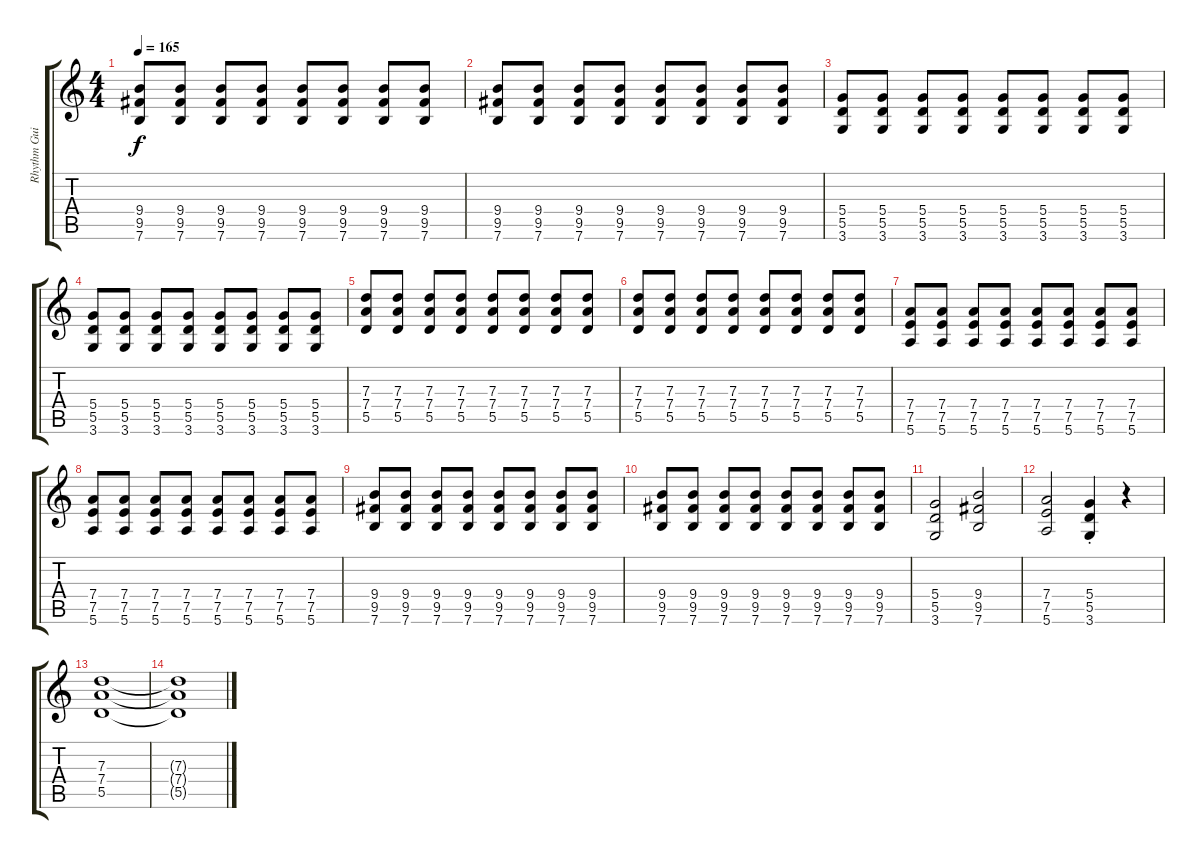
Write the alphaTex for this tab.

\track ("Rhythm Guitar" "Rhythm Gui") {instrument overdrivenguitar}
\staff {score tabs}
\tuning (E4 B3 G3 D3 A2 E2) {hide}
\ts (4 4)
\tempo 165
\clef g2
\ks c
(9.4 9.5 7.6).8{dy f} (9.4 9.5 7.6).8 (9.4 9.5 7.6).8 (9.4 9.5 7.6).8 (9.4 9.5 7.6).8 (9.4 9.5 7.6).8 (9.4 9.5 7.6).8 (9.4 9.5 7.6).8 |
(9.4 9.5 7.6).8 (9.4 9.5 7.6).8 (9.4 9.5 7.6).8 (9.4 9.5 7.6).8 (9.4 9.5 7.6).8 (9.4 9.5 7.6).8 (9.4 9.5 7.6).8 (9.4 9.5 7.6).8 |
(5.4 5.5 3.6).8 (5.4 5.5 3.6).8 (5.4 5.5 3.6).8 (5.4 5.5 3.6).8 (5.4 5.5 3.6).8 (5.4 5.5 3.6).8 (5.4 5.5 3.6).8 (5.4 5.5 3.6).8 |
(5.4 5.5 3.6).8 (5.4 5.5 3.6).8 (5.4 5.5 3.6).8 (5.4 5.5 3.6).8 (5.4 5.5 3.6).8 (5.4 5.5 3.6).8 (5.4 5.5 3.6).8 (5.4 5.5 3.6).8 |
(7.3 7.4 5.5).8 (7.3 7.4 5.5).8 (7.3 7.4 5.5).8 (7.3 7.4 5.5).8 (7.3 7.4 5.5).8 (7.3 7.4 5.5).8 (7.3 7.4 5.5).8 (7.3 7.4 5.5).8 |
(7.3 7.4 5.5).8 (7.3 7.4 5.5).8 (7.3 7.4 5.5).8 (7.3 7.4 5.5).8 (7.3 7.4 5.5).8 (7.3 7.4 5.5).8 (7.3 7.4 5.5).8 (7.3 7.4 5.5).8 |
(7.4 7.5 5.6).8 (7.4 7.5 5.6).8 (7.4 7.5 5.6).8 (7.4 7.5 5.6).8 (7.4 7.5 5.6).8 (7.4 7.5 5.6).8 (7.4 7.5 5.6).8 (7.4 7.5 5.6).8 |
(7.4 7.5 5.6).8 (7.4 7.5 5.6).8 (7.4 7.5 5.6).8 (7.4 7.5 5.6).8 (7.4 7.5 5.6).8 (7.4 7.5 5.6).8 (7.4 7.5 5.6).8 (7.4 7.5 5.6).8 |
(9.4 9.5 7.6).8 (9.4 9.5 7.6).8 (9.4 9.5 7.6).8 (9.4 9.5 7.6).8 (9.4 9.5 7.6).8 (9.4 9.5 7.6).8 (9.4 9.5 7.6).8 (9.4 9.5 7.6).8 |
(9.4 9.5 7.6).8 (9.4 9.5 7.6).8 (9.4 9.5 7.6).8 (9.4 9.5 7.6).8 (9.4 9.5 7.6).8 (9.4 9.5 7.6).8 (9.4 9.5 7.6).8 (9.4 9.5 7.6).8 |
(5.4 5.5 3.6).2 (9.4 9.5 7.6).2 |
(7.4 7.5 5.6).2 (5.4 5.5 3.6{st}).4 r.4 |
(7.3 7.4 5.5).1 |
(7.3{t} 7.4{t} 5.5{t}).1
